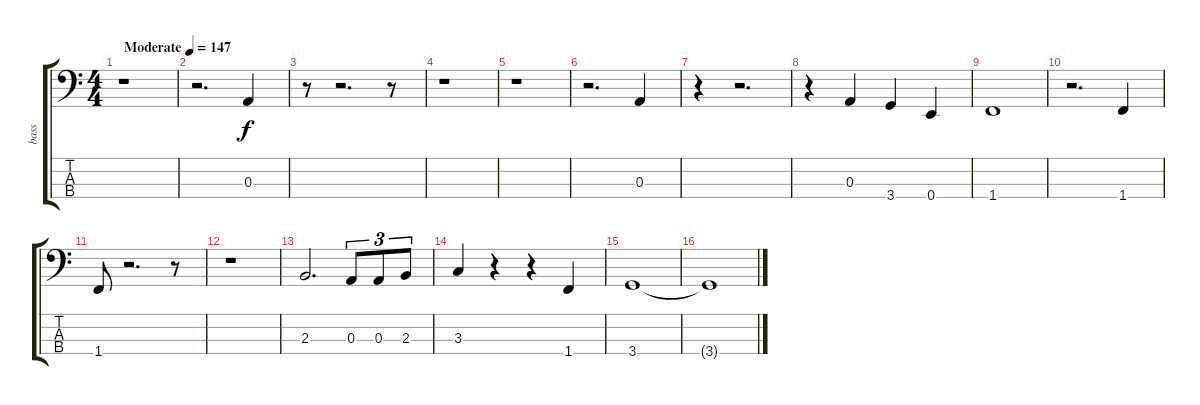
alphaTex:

\track ("bass" "bass") {instrument electricbassfinger}
\staff {score tabs}
\tuning (G2 D2 A1 E1) {hide}
\ts (4 4)
\tempo (147 "Moderate")
\clef f4
\ks c
r.1{dy f instrument electricbassfinger} |
r.2{d} 0.3.4 |
r.8 r.2{d} r.8 |
r.1 |
r.1 |
r.2{d} 0.3.4 |
r.4 r.2{d} |
r.4 0.3.4 3.4.4 0.4.4 |
1.4.1 |
r.2{d} 1.4.4 |
1.4.8 r.2{d} r.8 |
r.1 |
2.3.2{d} 0.3.8{tu (3 2)} 0.3.8{tu (3 2)} 2.3.8{tu (3 2)} |
3.3.4 r.4 r.4 1.4.4 |
3.4.1 |
3.4{t}.1
